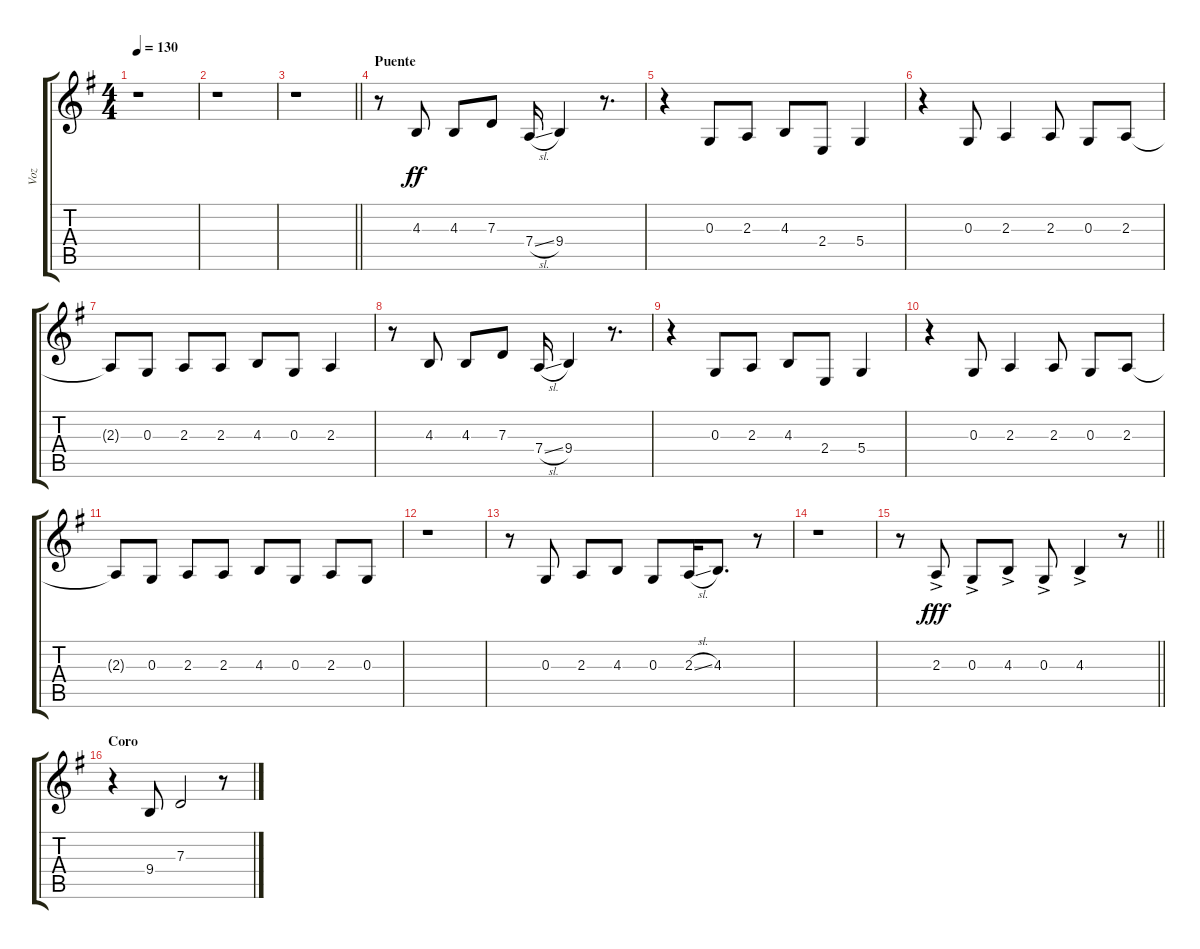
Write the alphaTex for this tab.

\track ("Voz" "Voz") {instrument tenorsax}
\staff {score tabs}
\tuning (E4 B3 G3 D3 A2 E2) {hide}
\ts (4 4)
\tempo 130
\clef g2
\ks g
r.1{dy fff} |
r.1 |
\barLineRight lightlight
r.1 |
\section ("" "Puente")
r.8 4.3.8{dy ff volume 16} 4.3.8 7.3.8 7.4{sl}.16 9.4.4 r.8{d} |
r.4 0.3.8 2.3.8 4.3.8 2.4.8 5.4.4 |
r.4 0.3.8 2.3.4 2.3.8 0.3.8 2.3.8 |
2.3{t}.8 0.3.8 2.3.8 2.3.8 4.3.8 0.3.8 2.3.4 |
r.8 4.3.8 4.3.8 7.3.8 7.4{sl}.16 9.4.4 r.8{d} |
r.4 0.3.8 2.3.8 4.3.8 2.4.8 5.4.4 |
r.4 0.3.8 2.3.4 2.3.8 0.3.8 2.3.8 |
2.3{t}.8 0.3.8 2.3.8 2.3.8 4.3.8 0.3.8 2.3.8 0.3.8 |
r.1 |
r.8 0.3.8 2.3.8 4.3.8 0.3.8 2.3{sl}.16 4.3.8{d} r.8 |
r.1 |
\barLineRight lightlight
r.8 2.3{ac}.8{dy fff} 0.3{ac}.8 4.3{ac}.8 0.3{ac}.8 4.3{ac}.4 r.8 |
\section ("" "Coro")
r.4 9.4.8 7.3.2 r.8
